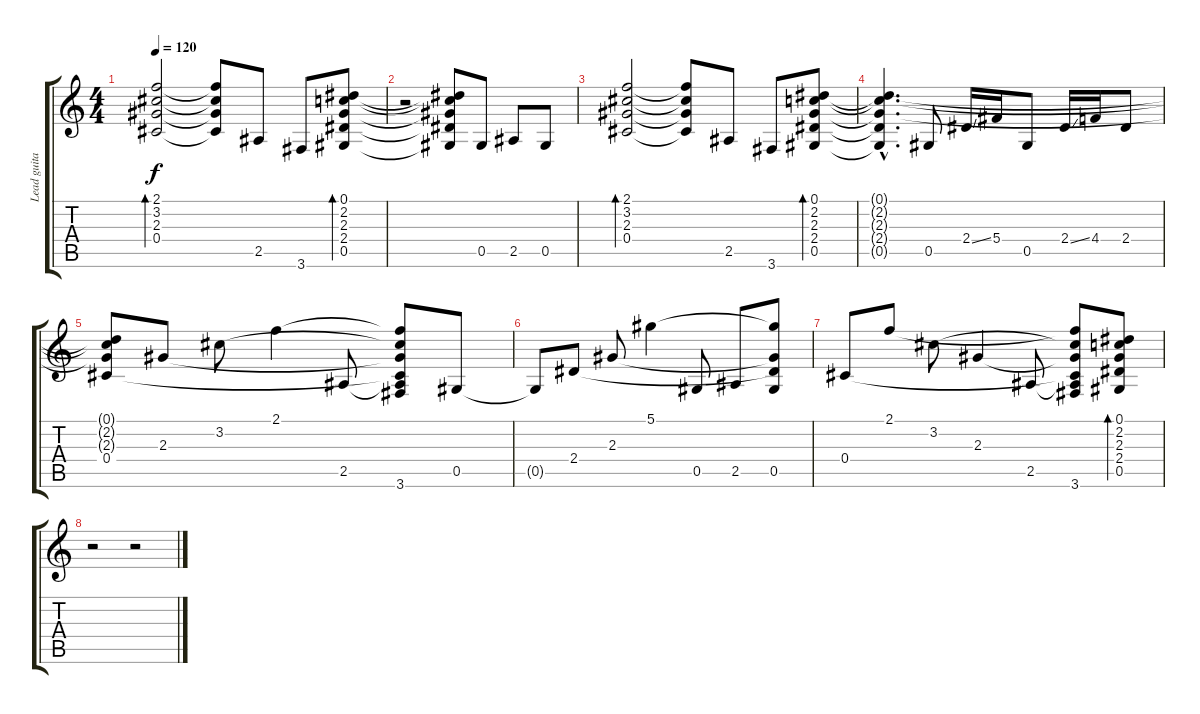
\track ("Lead guitar" "Lead guita") {instrument electricguitarclean}
\staff {score tabs}
\tuning (Eb4 Bb3 Gb3 Db3 Ab2 Eb2) {hide}
\ts (4 4)
\tempo 120
\clef g2
\ks c
(2.1 3.2 2.3 0.4).2{bd 240 dy f instrument electricguitarclean} (2.1{t} 3.2{t} 2.3{t} 0.4{t}).8 2.5.8 3.6.8 (0.1 2.2 2.3 2.4 0.5).8{bd 60} |
r.2 (0.1{t} 2.2{t} 2.3{t} 2.4{t} 0.5{t}).8 0.5.8 2.5.8 0.5.8 |
(2.1 3.2 2.3 0.4).2{bd 240} (2.1{t} 3.2{t} 2.3{t} 0.4{t}).8 2.5.8 3.6.8 (0.1 2.2 2.3 2.4 0.5).8{bd 120} |
(0.1{hac t} 2.2{hac t} 2.3{hac t} 2.4{hac t} 0.5{hac t}).4{d} 0.5.8 2.4{ss}.16 5.4.16 0.5.8 2.4{ss}.16 4.4.16 2.4.8 |
(0.1{t} 2.2{t} 2.3{t} 0.4).8 2.3.8 3.2.8 2.1.4 2.5.8 (2.1{t} 3.2{t} 2.3{t} 0.4{t} 2.5{t} 3.6).8 0.5.8 |
0.5{t}.8 2.4.8 2.3.8 5.1.4 0.5.8 2.5.8 (5.1{t} 2.3{t} 2.4{t} 0.5).8 |
0.4.8 2.1.8 3.2.8 2.3.4 2.5.8 (2.1{t} 3.2{t} 2.3{t} 0.4{t} 2.5{t} 3.6).8 (0.1 2.2 2.3 2.4 0.5).8{bd 60} |
r.2 r.2
